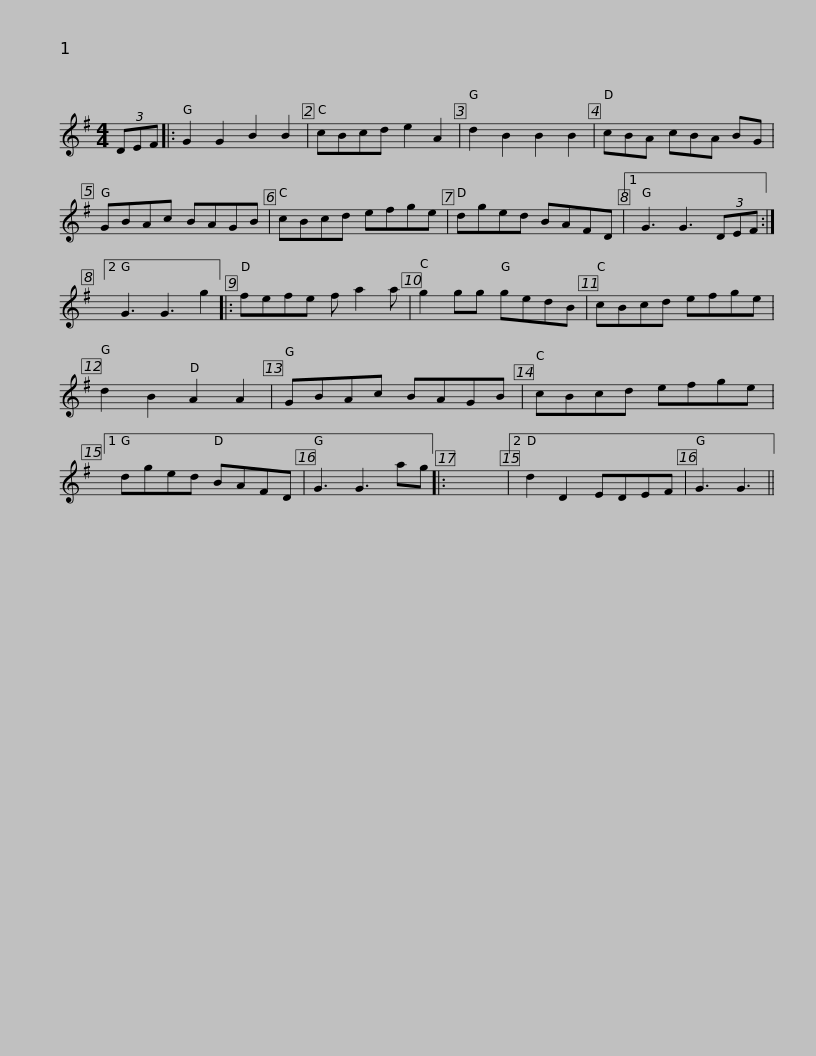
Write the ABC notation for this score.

X:1
L:1/8
M:4/4
I:linebreak $
K:G
V:1 treble
V:1
 (3DEF |: G2 G2 B2 B2 | cBcd e2 A2 | d2 B2 B2 B2 | cBA cBA BG | %5
 GBAc BAGB | cBcd efge |$ dged BAFD |1 G3 G3 (3DEF :|2 G3 G3 g2 |: %10
 fefe f a2 a | g2 gg gedB | cBcd efge |$ d2 B2 A2 A2 | GBAc BAGB | %15
 cBcd efge |1 dged BAFD | G3 G3 ag |: x8 |2 d2 D2 EDEF |$ %20
 G3 G3 || %21
